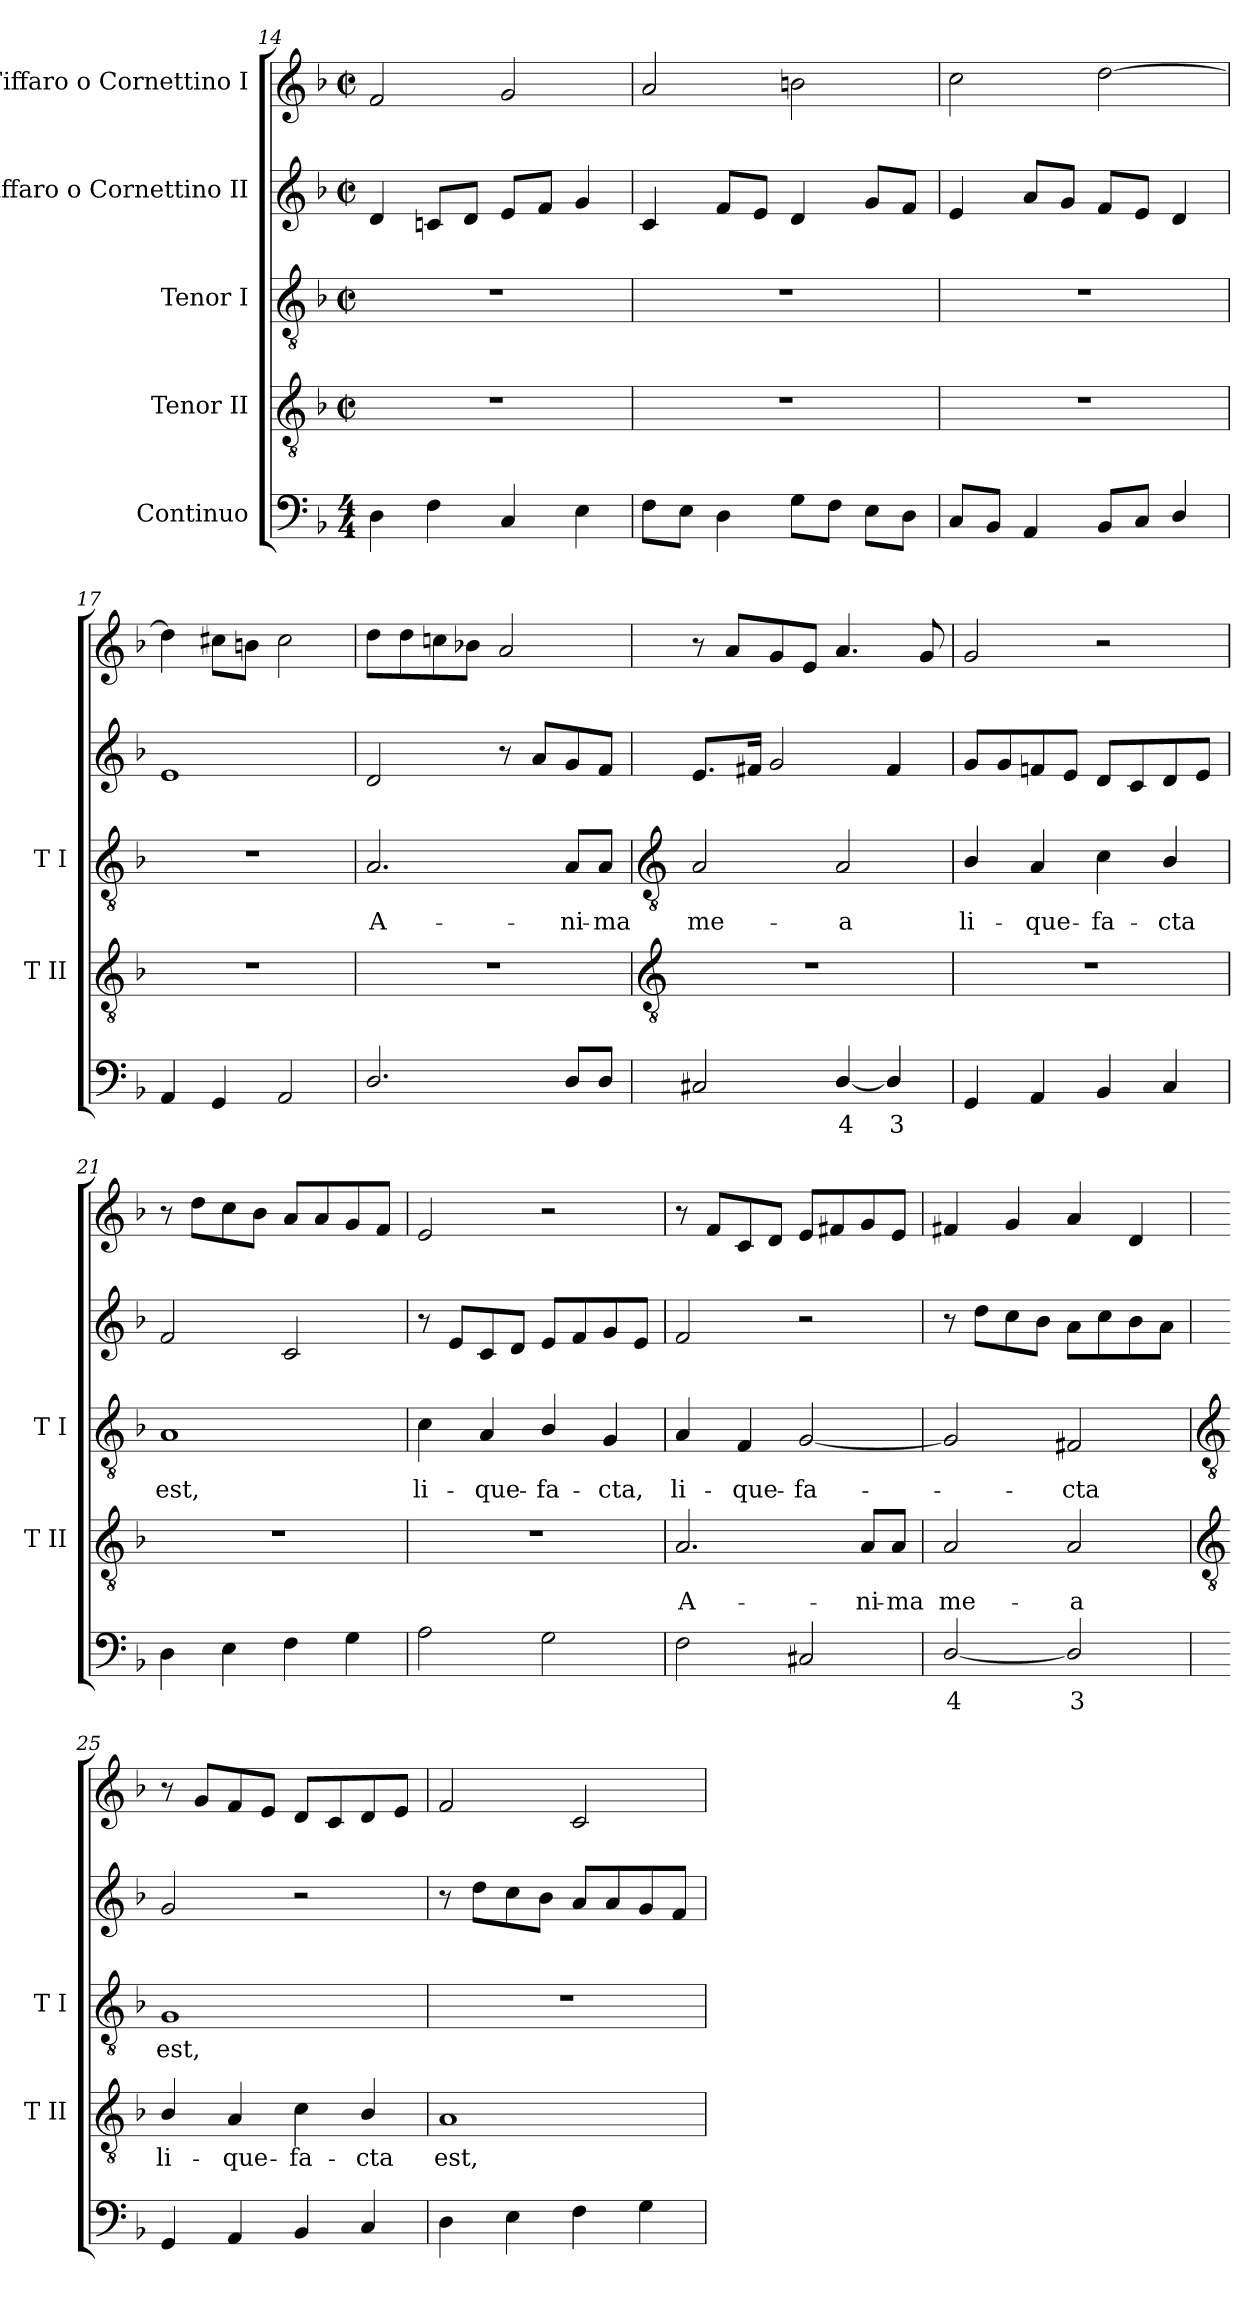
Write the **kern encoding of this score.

**kern	**text	**kern	**text	**kern	**text	**kern	**kern
*part5	*part5	*part4	*part4	*part3	*part3	*part2	*part1
*staff5	*staff5	*staff4	*staff4	*staff3	*staff3	*staff2	*staff1
*I"Continuo	*	*I"Tenor II	*	*I"Tenor I	*	*I"Fiffaro o Cornettino II	*I"Fiffaro o Cornettino I
*	*	*I'T II	*	*I'T I	*	*	*
*clefF4	*	*clefGv2	*	*clefGv2	*	*clefG2	*clefG2
*k[b-]	*	*k[b-]	*	*k[b-]	*	*k[b-]	*k[b-]
*F:	*	*F:	*	*F:	*	*F:	*F:
*M4/4	*	*M2/2	*	*M2/2	*	*M2/2	*M2/2
*	*	*met(c|)	*	*met(c|)	*	*met(c|)	*met(c|)
=14	=14	=14	=14	=14	=14	=14	=14
4D	.	1r	.	1r	.	4d	2f
4F	.	.	.	.	.	8cnL	.
.	.	.	.	.	.	8dJ	.
4C	.	.	.	.	.	8eL	2g
.	.	.	.	.	.	8fJ	.
4E	.	.	.	.	.	4g	.
=15	=15	=15	=15	=15	=15	=15	=15
8FL	.	1r	.	1r	.	4c	2a
8EJ	.	.	.	.	.	.	.
4D	.	.	.	.	.	8fL	.
.	.	.	.	.	.	8eJ	.
8GL	.	.	.	.	.	4d	2bn
8FJ	.	.	.	.	.	.	.
8EL	.	.	.	.	.	8gL	.
8DJ	.	.	.	.	.	8fJ	.
=16	=16	=16	=16	=16	=16	=16	=16
8CL	.	1r	.	1r	.	4e	2cc
8BB-J	.	.	.	.	.	.	.
4AA	.	.	.	.	.	8aL	.
.	.	.	.	.	.	8gJ	.
8BB-L	.	.	.	.	.	8fL	[2dd
8CJ	.	.	.	.	.	8eJ	.
4D/	.	.	.	.	.	4d	.
=17	=17	=17	=17	=17	=17	=17	=17
4AA	.	1r	.	1r	.	1e	4dd]
4GG	.	.	.	.	.	.	8cc#XL
.	.	.	.	.	.	.	8bnJ
2AA	.	.	.	.	.	.	2cc#
=18	=18	=18	=18	=18	=18	=18	=18
!	!	!	!	!	!LO:LY:b	!	!
2.D/	.	1r	.	2.A	A-	2d	8ddL
.	.	.	.	.	.	.	8dd
.	.	.	.	.	.	.	8ccn
.	.	.	.	.	.	.	8b-XJ
.	.	.	.	.	.	8r	2a
.	.	.	.	.	.	8aL	.
!	!	!	!	!	!LO:LY:b	!	!
8D/L	.	.	.	8A/L	-ni-	8g	.
!	!	!	!	!	!LO:LY:b	!	!
8D/J	.	.	.	8A/J	-ma	8fJ	.
!!LO:LB:g=z
=19	=19	=19	=19	=19	=19	=19	=19
*	*	*clefGv2	*	*clefGv2	*	*	*
!	!	!	!	!	!LO:LY:b	!	!
2C#X	.	1r	.	2A	me-	8.eL	8r
.	.	.	.	.	.	.	8aL
.	.	.	.	.	.	16f#XJ	.
.	.	.	.	.	.	2g	8g
.	.	.	.	.	.	.	8eJ
!	!LO:LY:b	!	!	!	!LO:LY:b	!	!
[4D/	4	.	.	2A	-a	.	4.a
!	!LO:LY:b	!	!	!	!	!	!
4D/]	3	.	.	.	.	4f#	.
.	.	.	.	.	.	.	8g
=20	=20	=20	=20	=20	=20	=20	=20
!	!	!	!	!	!LO:LY:b	!	!
4GG	.	1r	.	4B-/	li-	8gL	2g
.	.	.	.	.	.	8g	.
!	!	!	!	!	!LO:LY:b	!	!
4AA	.	.	.	4A	-que-	8fn	.
.	.	.	.	.	.	8eJ	.
!	!	!	!	!	!LO:LY:b	!	!
4BB-	.	.	.	4c	-fa-	8dL	2r
.	.	.	.	.	.	8c	.
!	!	!	!	!	!LO:LY:b	!	!
4C	.	.	.	4B-/	-cta	8d	.
.	.	.	.	.	.	8eJ	.
=21	=21	=21	=21	=21	=21	=21	=21
!	!	!	!	!	!LO:LY:b	!	!
4D	.	1r	.	1A	est,	2f	8r
.	.	.	.	.	.	.	8ddL
4E	.	.	.	.	.	.	8cc
.	.	.	.	.	.	.	8b-J
4F	.	.	.	.	.	2c	8aL
.	.	.	.	.	.	.	8a
4G	.	.	.	.	.	.	8g
.	.	.	.	.	.	.	8fJ
=22	=22	=22	=22	=22	=22	=22	=22
!	!	!	!	!	!LO:LY:b	!	!
2A	.	1r	.	4c	li-	8r	2e
.	.	.	.	.	.	8eL	.
!	!	!	!	!	!LO:LY:b	!	!
.	.	.	.	4A	-que-	8c	.
.	.	.	.	.	.	8dJ	.
!	!	!	!	!	!LO:LY:b	!	!
2G	.	.	.	4B-/	-fa-	8eL	2r
.	.	.	.	.	.	8f	.
!	!	!	!	!	!LO:LY:b	!	!
.	.	.	.	4G	-cta,	8g	.
.	.	.	.	.	.	8eJ	.
=23	=23	=23	=23	=23	=23	=23	=23
!	!	!	!LO:LY:b	!	!LO:LY:b	!	!
2F	.	2.A	A-	4A	li-	2f	8r
.	.	.	.	.	.	.	8fL
!	!	!	!	!	!LO:LY:b	!	!
.	.	.	.	4F	-que-	.	8c
.	.	.	.	.	.	.	8dJ
!	!	!	!	!	!LO:LY:b	!	!
2C#X	.	.	.	[2G	-fa-	2r	8eL
.	.	.	.	.	.	.	8f#X
!	!	!	!LO:LY:b	!	!	!	!
.	.	8A/L	-ni-	.	.	.	8g
!	!	!	!LO:LY:b	!	!	!	!
.	.	8A/J	-ma	.	.	.	8eJ
=24	=24	=24	=24	=24	=24	=24	=24
!	!LO:LY:b	!	!LO:LY:b	!	!	!	!
[2D/	4	2A	me-	2G]	.	8r	4f#X
.	.	.	.	.	.	8ddL	.
.	.	.	.	.	.	8cc	4g
.	.	.	.	.	.	8b-J	.
!	!LO:LY:b	!	!LO:LY:b	!	!LO:LY:b	!	!
2D/]	3	2A	-a	2F#X	cta	8aL	4a
.	.	.	.	.	.	8cc	.
.	.	.	.	.	.	8b-	4d
.	.	.	.	.	.	8aJ	.
!!LO:LB:g=z
=25	=25	=25	=25	=25	=25	=25	=25
*	*	*clefGv2	*	*clefGv2	*	*	*
!	!	!	!LO:LY:b	!	!LO:LY:b	!	!
4GG	.	4B-/	li-	1G	est,	2g	8r
.	.	.	.	.	.	.	8gL
!	!	!	!LO:LY:b	!	!	!	!
4AA	.	4A	-que-	.	.	.	8f
.	.	.	.	.	.	.	8eJ
!	!	!	!LO:LY:b	!	!	!	!
4BB-	.	4c	-fa-	.	.	2r	8dL
.	.	.	.	.	.	.	8c
!	!	!	!LO:LY:b	!	!	!	!
4C	.	4B-/	-cta	.	.	.	8d
.	.	.	.	.	.	.	8eJ
=26	=26	=26	=26	=26	=26	=26	=26
!	!	!	!LO:LY:b	!	!	!	!
4D	.	1A	est,	1r	.	8r	2f
.	.	.	.	.	.	8ddL	.
4E	.	.	.	.	.	8cc	.
.	.	.	.	.	.	8b-J	.
4F	.	.	.	.	.	8aL	2c
.	.	.	.	.	.	8a	.
4G	.	.	.	.	.	8g	.
.	.	.	.	.	.	8fJ	.
=	=	=	=	=	=	=	=
*-	*-	*-	*-	*-	*-	*-	*-
